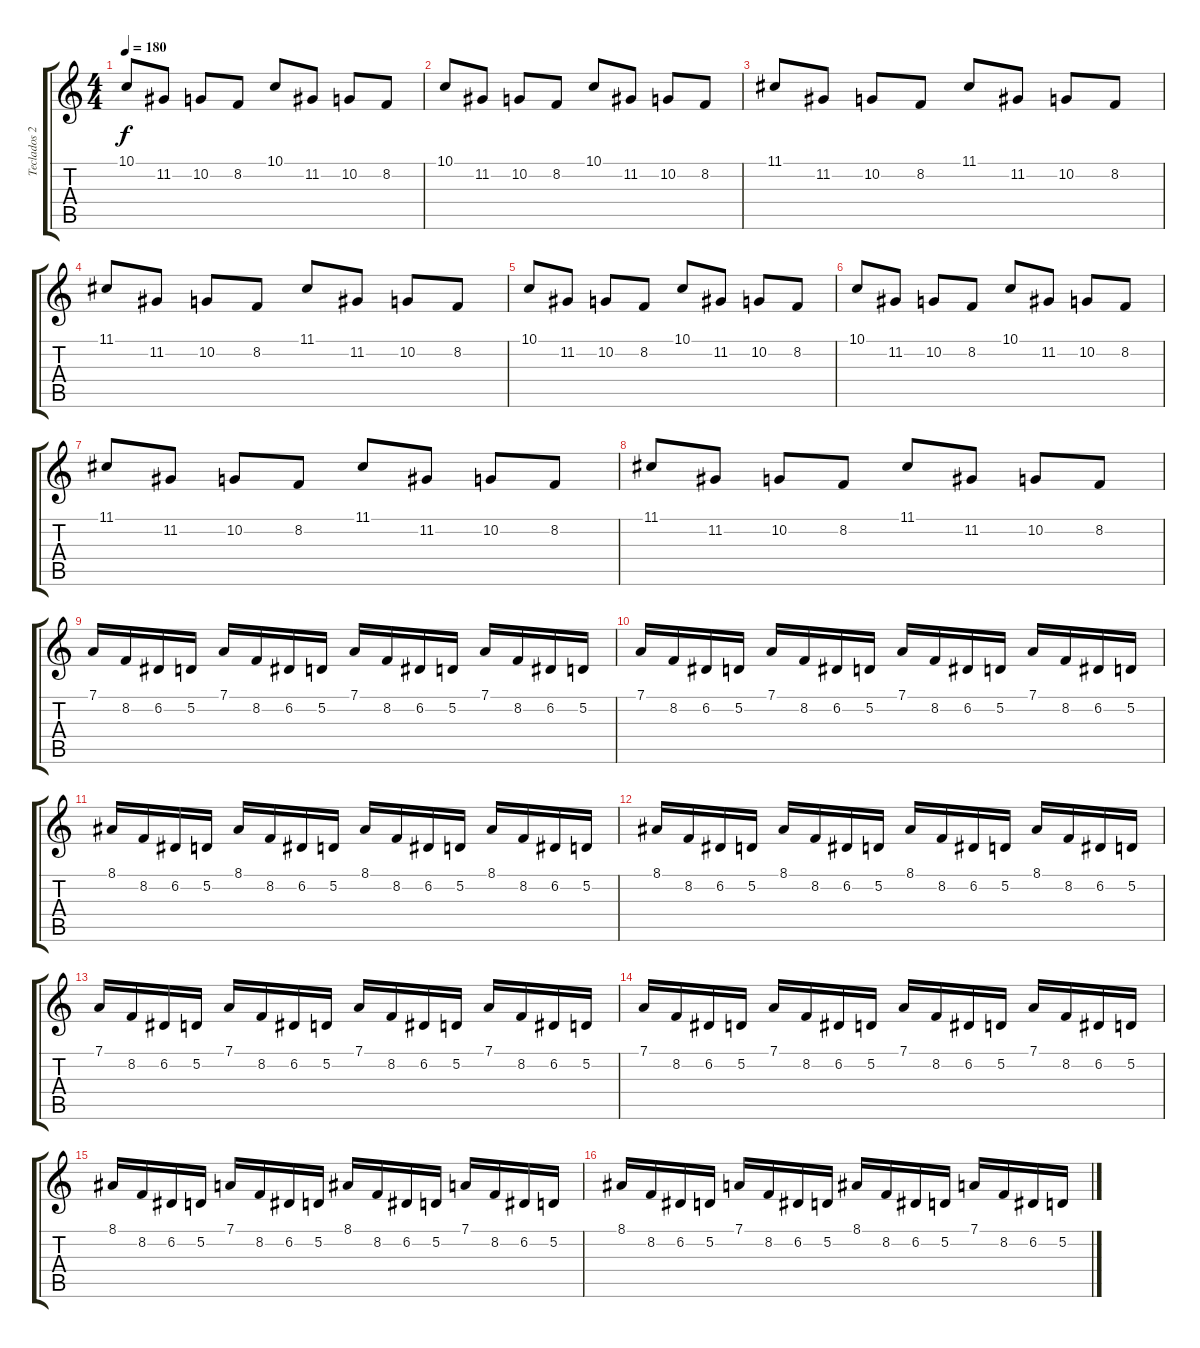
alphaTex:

\track ("Teclados 2" "Teclados 2") {instrument acousticgrandpiano}
\staff {score tabs}
\tuning (D4 A3 F3 C3 G2 D2) {hide}
\ts (4 4)
\tempo 180
\clef g2
\ks c
10.1.8{dy f} 11.2.8 10.2.8 8.2.8 10.1.8 11.2.8 10.2.8 8.2.8 |
10.1.8 11.2.8 10.2.8 8.2.8 10.1.8 11.2.8 10.2.8 8.2.8 |
11.1.8 11.2.8 10.2.8 8.2.8 11.1.8 11.2.8 10.2.8 8.2.8 |
11.1.8 11.2.8 10.2.8 8.2.8 11.1.8 11.2.8 10.2.8 8.2.8 |
10.1.8 11.2.8 10.2.8 8.2.8 10.1.8 11.2.8 10.2.8 8.2.8 |
10.1.8 11.2.8 10.2.8 8.2.8 10.1.8 11.2.8 10.2.8 8.2.8 |
11.1.8 11.2.8 10.2.8 8.2.8 11.1.8 11.2.8 10.2.8 8.2.8 |
11.1.8 11.2.8 10.2.8 8.2.8 11.1.8 11.2.8 10.2.8 8.2.8 |
7.1.16 8.2.16 6.2.16 5.2.16 7.1.16 8.2.16 6.2.16 5.2.16 7.1.16 8.2.16 6.2.16 5.2.16 7.1.16 8.2.16 6.2.16 5.2.16 |
7.1.16 8.2.16 6.2.16 5.2.16 7.1.16 8.2.16 6.2.16 5.2.16 7.1.16 8.2.16 6.2.16 5.2.16 7.1.16 8.2.16 6.2.16 5.2.16 |
8.1.16 8.2.16 6.2.16 5.2.16 8.1.16 8.2.16 6.2.16 5.2.16 8.1.16 8.2.16 6.2.16 5.2.16 8.1.16 8.2.16 6.2.16 5.2.16 |
8.1.16 8.2.16 6.2.16 5.2.16 8.1.16 8.2.16 6.2.16 5.2.16 8.1.16 8.2.16 6.2.16 5.2.16 8.1.16 8.2.16 6.2.16 5.2.16 |
7.1.16 8.2.16 6.2.16 5.2.16 7.1.16 8.2.16 6.2.16 5.2.16 7.1.16 8.2.16 6.2.16 5.2.16 7.1.16 8.2.16 6.2.16 5.2.16 |
7.1.16 8.2.16 6.2.16 5.2.16 7.1.16 8.2.16 6.2.16 5.2.16 7.1.16 8.2.16 6.2.16 5.2.16 7.1.16 8.2.16 6.2.16 5.2.16 |
8.1.16 8.2.16 6.2.16 5.2.16 7.1.16 8.2.16 6.2.16 5.2.16 8.1.16 8.2.16 6.2.16 5.2.16 7.1.16 8.2.16 6.2.16 5.2.16 |
8.1.16 8.2.16 6.2.16 5.2.16 7.1.16 8.2.16 6.2.16 5.2.16 8.1.16 8.2.16 6.2.16 5.2.16 7.1.16 8.2.16 6.2.16 5.2.16
